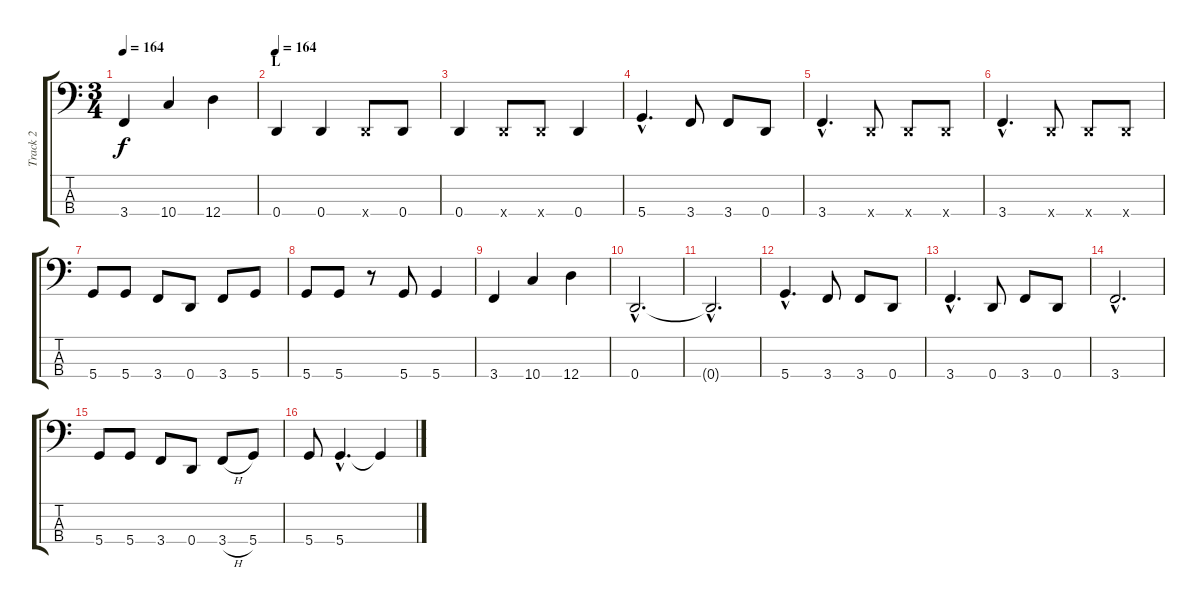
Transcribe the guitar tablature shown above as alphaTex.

\track ("Track 2" "Track 2") {instrument electricbasspick}
\staff {score tabs}
\tuning (G2 D2 A1 D1) {hide}
\ts (3 4)
\tempo 164
\clef f4
\ks c
3.4.4{dy f} 10.4.4 12.4.4 |
\section ("" "L")
\tempo 164
0.4.4 0.4.4 0.4{x}.8 0.4.8 |
0.4.4 0.4{x}.8 0.4{x}.8 0.4.4 |
5.4{hac}.4{d} 3.4.8 3.4.8 0.4.8 |
3.4{hac}.4{d} 0.4{x}.8 0.4{x}.8 0.4{x}.8 |
3.4{hac}.4{d} 0.4{x}.8 0.4{x}.8 0.4{x}.8 |
5.4.8 5.4.8 3.4.8 0.4.8 3.4.8 5.4.8 |
5.4.8 5.4.8 r.8 5.4.8 5.4.4 |
3.4.4 10.4.4 12.4.4 |
0.4{hac}.2{d} |
0.4{hac t}.2{d} |
5.4{hac}.4{d} 3.4.8 3.4.8 0.4.8 |
3.4{hac}.4{d} 0.4.8 3.4.8 0.4.8 |
3.4{hac}.2{d} |
5.4.8 5.4.8 3.4.8 0.4.8 3.4{h}.8 5.4.8 |
5.4.8 5.4{hac}.4{d} 5.4{t}.4
